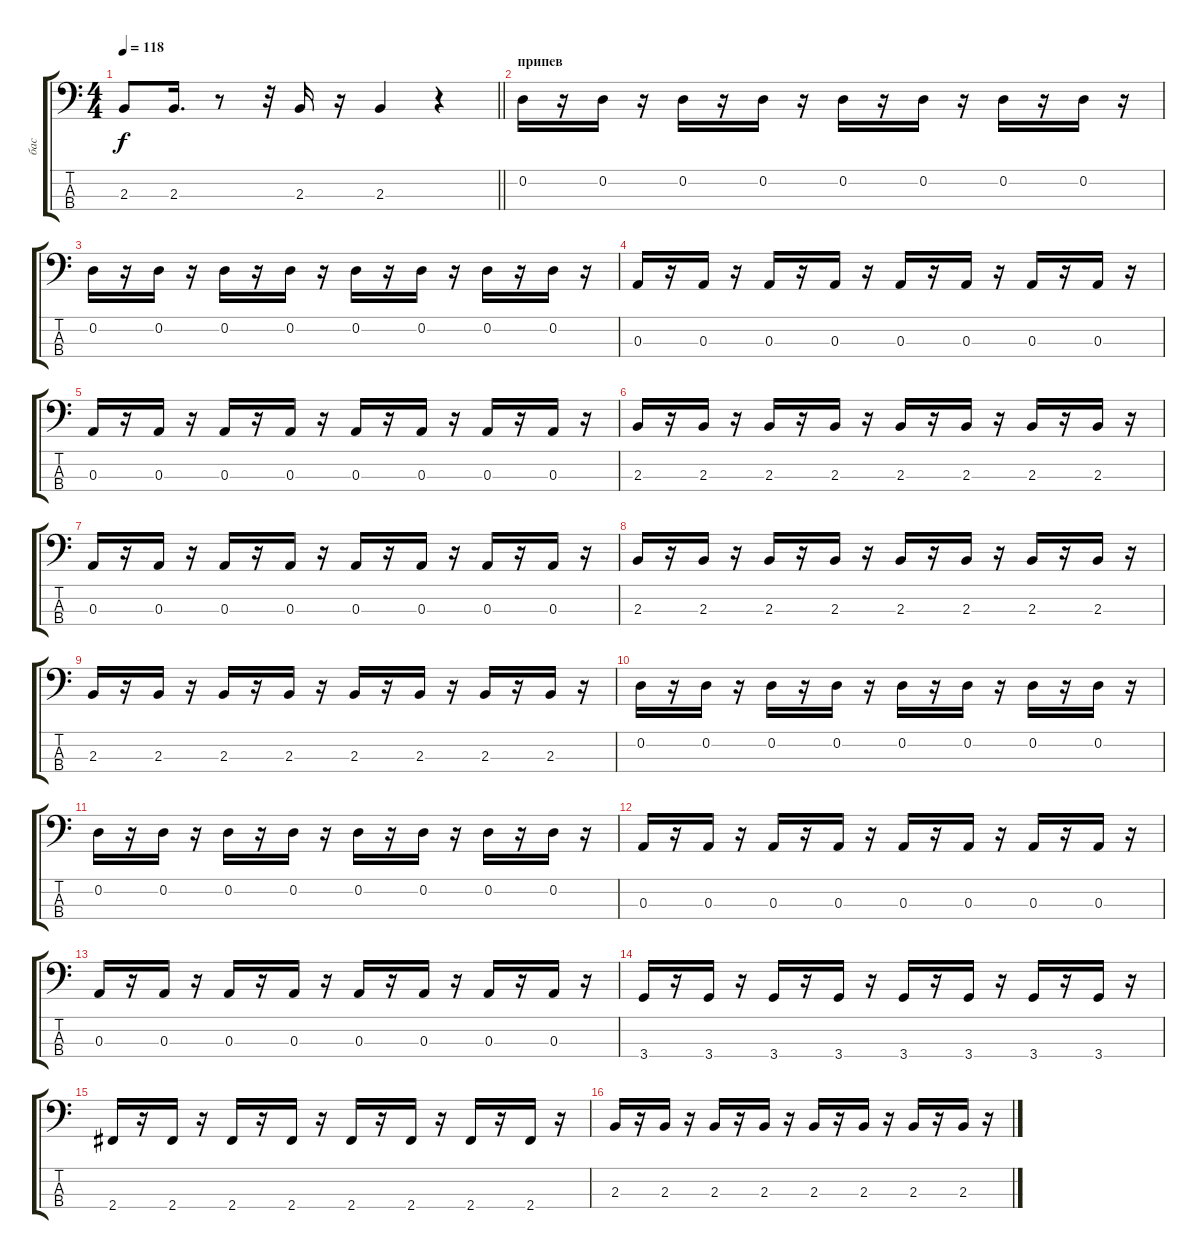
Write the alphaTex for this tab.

\track ("бас" "бас") {instrument electricbassfinger}
\staff {score tabs}
\tuning (G2 D2 A1 E1) {hide}
\ts (4 4)
\tempo 118
\clef f4
\barLineRight lightlight
\ks c
2.3.8{dy f} 2.3.16{d} r.8 r.32 2.3.16 r.16 2.3.4 r.4 |
\section ("" "припев")
0.2.16 r.16 0.2.16 r.16 0.2.16 r.16 0.2.16 r.16 0.2.16 r.16 0.2.16 r.16 0.2.16 r.16 0.2.16 r.16 |
0.2.16 r.16 0.2.16 r.16 0.2.16 r.16 0.2.16 r.16 0.2.16 r.16 0.2.16 r.16 0.2.16 r.16 0.2.16 r.16 |
0.3.16 r.16 0.3.16 r.16 0.3.16 r.16 0.3.16 r.16 0.3.16 r.16 0.3.16 r.16 0.3.16 r.16 0.3.16 r.16 |
0.3.16 r.16 0.3.16 r.16 0.3.16 r.16 0.3.16 r.16 0.3.16 r.16 0.3.16 r.16 0.3.16 r.16 0.3.16 r.16 |
2.3.16 r.16 2.3.16 r.16 2.3.16 r.16 2.3.16 r.16 2.3.16 r.16 2.3.16 r.16 2.3.16 r.16 2.3.16 r.16 |
0.3.16 r.16 0.3.16 r.16 0.3.16 r.16 0.3.16 r.16 0.3.16 r.16 0.3.16 r.16 0.3.16 r.16 0.3.16 r.16 |
2.3.16 r.16 2.3.16 r.16 2.3.16 r.16 2.3.16 r.16 2.3.16 r.16 2.3.16 r.16 2.3.16 r.16 2.3.16 r.16 |
2.3.16 r.16 2.3.16 r.16 2.3.16 r.16 2.3.16 r.16 2.3.16 r.16 2.3.16 r.16 2.3.16 r.16 2.3.16 r.16 |
0.2.16 r.16 0.2.16 r.16 0.2.16 r.16 0.2.16 r.16 0.2.16 r.16 0.2.16 r.16 0.2.16 r.16 0.2.16 r.16 |
0.2.16 r.16 0.2.16 r.16 0.2.16 r.16 0.2.16 r.16 0.2.16 r.16 0.2.16 r.16 0.2.16 r.16 0.2.16 r.16 |
0.3.16 r.16 0.3.16 r.16 0.3.16 r.16 0.3.16 r.16 0.3.16 r.16 0.3.16 r.16 0.3.16 r.16 0.3.16 r.16 |
0.3.16 r.16 0.3.16 r.16 0.3.16 r.16 0.3.16 r.16 0.3.16 r.16 0.3.16 r.16 0.3.16 r.16 0.3.16 r.16 |
3.4.16 r.16 3.4.16 r.16 3.4.16 r.16 3.4.16 r.16 3.4.16 r.16 3.4.16 r.16 3.4.16 r.16 3.4.16 r.16 |
2.4.16 r.16 2.4.16 r.16 2.4.16 r.16 2.4.16 r.16 2.4.16 r.16 2.4.16 r.16 2.4.16 r.16 2.4.16 r.16 |
2.3.16 r.16 2.3.16 r.16 2.3.16 r.16 2.3.16 r.16 2.3.16 r.16 2.3.16 r.16 2.3.16 r.16 2.3.16 r.16
